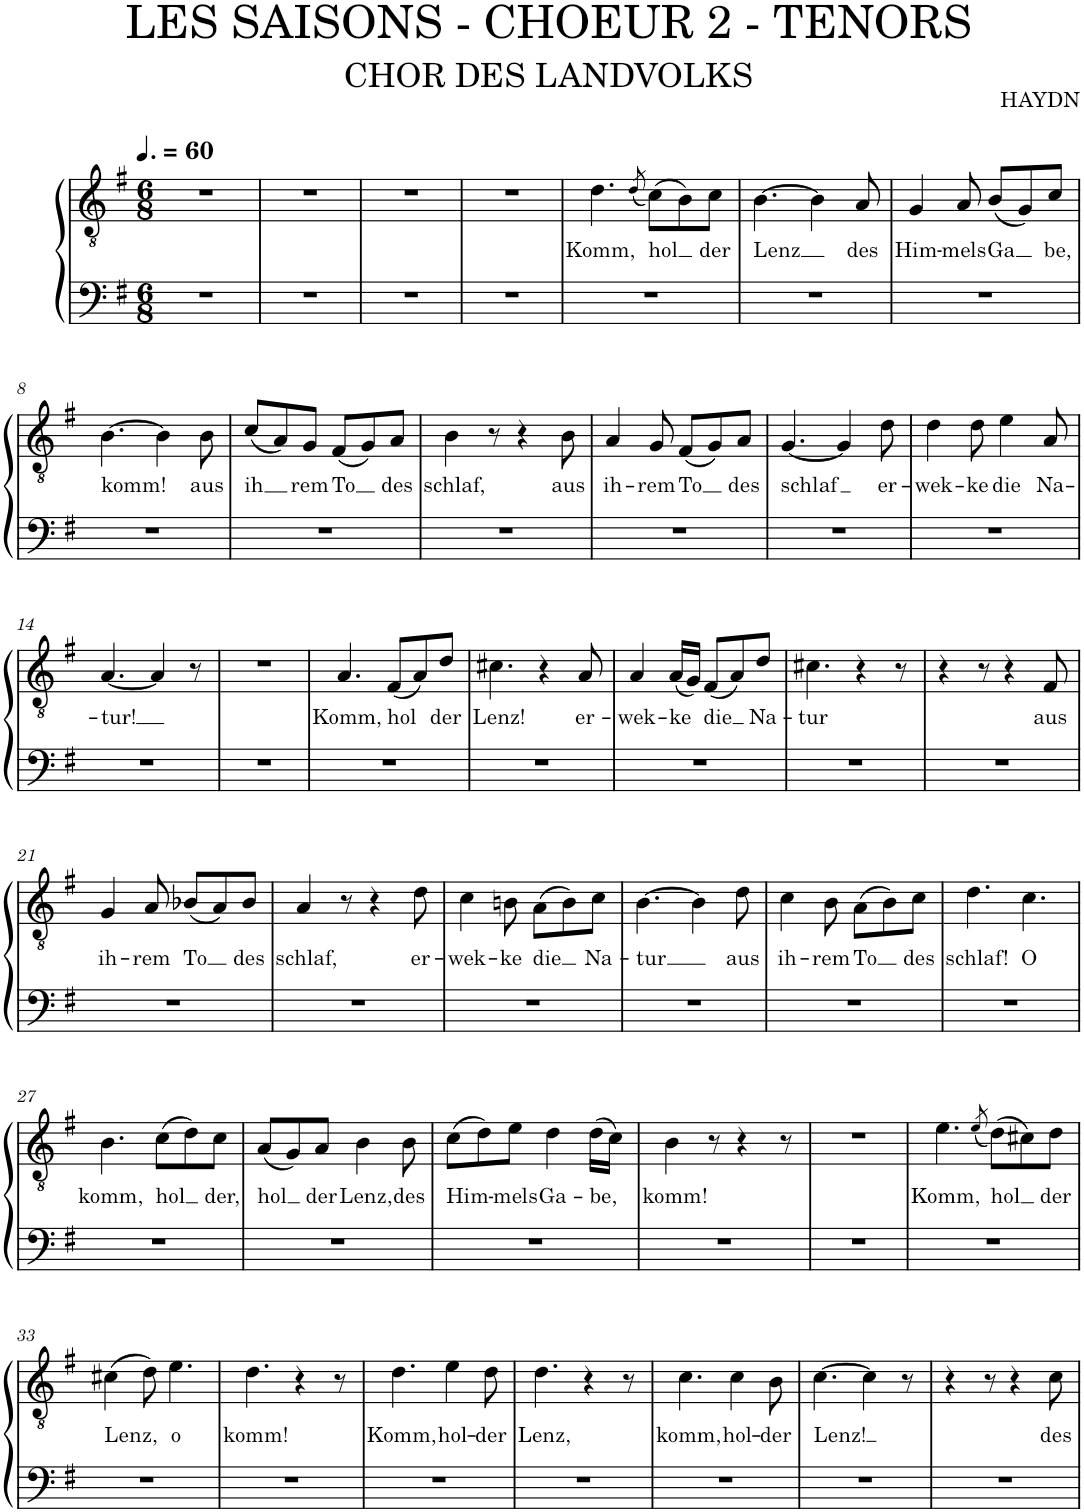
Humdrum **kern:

**kern	**kern	**text
*part1	*part1	*part1
*staff2	*staff1	*staff1
*I"Piano	*	*
*I'Pno.	*	*
*clefF4	*clefGv2	*
*k[f#]	*k[f#]	*
*M6/8	*M6/8	*
*MM90	*MM90	*
=1	=1	=1
2.r	2.r	.
=2	=2	=2
2.r	2.r	.
=3	=3	=3
2.r	2.r	.
=4	=4	=4
2.r	2.r	.
=5	=5	=5
!	!	!LO:LY:b
2.r	4.d\	Komm,
.	(8qd/	.
!	!	!LO:LY:b
.	(8c\L)	hol
.	8B\)	.
!	!	!LO:LY:b
.	8c\J	der
=6	=6	=6
!	!	!LO:LY:b
2.r	[4.B\	Lenz
.	4B\]	.
!	!	!LO:LY:b
.	8A/	des
=7	=7	=7
!	!	!LO:LY:b
2.r	4G/	Him-
!	!	!LO:LY:b
.	8A/	-mels
!	!	!LO:LY:b
.	(8B/L	-Ga
.	8G/)	.
!	!	!LO:LY:b
.	8c/J	be,
!!LO:LB:g=z
=8	=8	=8
!	!	!LO:LY:b
2.r	[4.B\	komm!
.	4B\]	.
!	!	!LO:LY:b
.	8B\	aus
=9	=9	=9
!	!	!LO:LY:b
2.r	(8c/L	-ih
.	8A/)	.
!	!	!LO:LY:b
.	8G/J	rem
!	!	!LO:LY:b
.	(8F#/L	To
.	8G/)	.
!	!	!LO:LY:b
.	8A/J	des
=10	=10	=10
!	!	!LO:LY:b
2.r	4B\	schlaf,
.	8r	.
.	4r	.
!	!	!LO:LY:b
.	8B\	aus
=11	=11	=11
!	!	!LO:LY:b
2.r	4A/	ih-
!	!	!LO:LY:b
.	8G/	-rem
!	!	!LO:LY:b
.	(8F#/L	To
.	8G/)	.
!	!	!LO:LY:b
.	8A/J	des
=12	=12	=12
!	!	!LO:LY:b
2.r	[4.G/	schlaf
.	4G/]	.
!	!	!LO:LY:b
.	8d\	er-
=13	=13	=13
!	!	!LO:LY:b
2.r	4d\	-wek-
!	!	!LO:LY:b
.	8d\	-ke
!	!	!LO:LY:b
.	4e\	die
!	!	!LO:LY:b
.	8A/	Na-
!!LO:LB:g=z
=14	=14	=14
!	!	!LO:LY:b
2.r	[4.A/	-tur!
.	4A/]	.
.	8r	.
=15	=15	=15
2.r	2.r	.
=16	=16	=16
!	!	!LO:LY:b
2.r	4.A/	Komm,
!	!	!LO:LY:b
.	(8F#/L	hol
.	8A/)	.
!	!	!LO:LY:b
.	8d/J	der
=17	=17	=17
!	!	!LO:LY:b
2.r	4.c#X\	Lenz!
.	4r	.
!	!	!LO:LY:b
.	8A/	er-
=18	=18	=18
!	!	!LO:LY:b
2.r	4A/	-wek-
!	!	!LO:LY:b
.	(16A/LL	-ke
.	16G/JJ)	.
!	!	!LO:LY:b
.	(8F#/L	die
.	8A/)	.
!	!	!LO:LY:b
.	8d/J	Na-
=19	=19	=19
!	!	!LO:LY:b
2.r	4.c#X\	-tur
.	4r	.
.	8r	.
=20	=20	=20
2.r	4r	.
.	8r	.
.	4r	.
!	!	!LO:LY:b
.	8F#/	aus
!!LO:LB:g=z
=21	=21	=21
!	!	!LO:LY:b
2.r	4G/	ih-
!	!	!LO:LY:b
.	8A/	-rem
!	!	!LO:LY:b
.	(8B-X/L	To
.	8A/)	.
!	!	!LO:LY:b
.	8B-/J	des
=22	=22	=22
!	!	!LO:LY:b
2.r	4A/	schlaf,
.	8r	.
.	4r	.
!	!	!LO:LY:b
.	8d\	er-
=23	=23	=23
!	!	!LO:LY:b
2.r	4c\	-wek-
!	!	!LO:LY:b
.	8Bn\	-ke
!	!	!LO:LY:b
.	(8A\L	die
.	8B\)	.
!	!	!LO:LY:b
.	8c\J	Na-
=24	=24	=24
!	!	!LO:LY:b
2.r	[4.B\	-tur
.	4B\]	.
!	!	!LO:LY:b
.	8d\	aus
=25	=25	=25
!	!	!LO:LY:b
2.r	4c\	ih-
!	!	!LO:LY:b
.	8B\	-rem
!	!	!LO:LY:b
.	(8A\L	To
.	8B\)	.
!	!	!LO:LY:b
.	8c\J	des
=26	=26	=26
!	!	!LO:LY:b
2.r	4.d\	schlaf!
!	!	!LO:LY:b
.	4.c\	O
!!LO:LB:g=z
=27	=27	=27
!	!	!LO:LY:b
2.r	4.B\	komm,
!	!	!LO:LY:b
.	(8c\L	hol
.	8d\)	.
!	!	!LO:LY:b
.	8c\J	der,
=28	=28	=28
!	!	!LO:LY:b
2.r	(8A/L	hol
.	8G/)	.
!	!	!LO:LY:b
.	8A/J	der
!	!	!LO:LY:b
.	4B\	Lenz,
!	!	!LO:LY:b
.	8B\	des
=29	=29	=29
!	!	!LO:LY:b
2.r	(8c\L	Him-
.	8d\)	.
!	!	!LO:LY:b
.	8e\J	-mels
!	!	!LO:LY:b
.	4d\	Ga-
!	!	!LO:LY:b
.	(16d\LL	-be,
.	16c\JJ)	.
=30	=30	=30
!	!	!LO:LY:b
2.r	4B\	komm!
.	8r	.
.	4r	.
.	8r	.
=31	=31	=31
2.r	2.r	.
=32	=32	=32
!	!	!LO:LY:b
2.r	4.e\	Komm,
.	(8qe/	.
!	!	!LO:LY:b
.	(8d\L)	hol
.	8c#X\)	.
!	!	!LO:LY:b
.	8d\J	der
!!LO:LB:g=z
=33	=33	=33
!	!	!LO:LY:b
2.r	(4c#X\	Lenz,
.	8d\)	.
!	!	!LO:LY:b
.	4.e\	o
=34	=34	=34
!	!	!LO:LY:b
2.r	4.d\	komm!
.	4r	.
.	8r	.
=35	=35	=35
!	!	!LO:LY:b
2.r	4.d\	Komm,
!	!	!LO:LY:b
.	4e\	hol-
!	!	!LO:LY:b
.	8d\	-der
=36	=36	=36
!	!	!LO:LY:b
2.r	4.d\	Lenz,
.	4r	.
.	8r	.
=37	=37	=37
!	!	!LO:LY:b
2.r	4.c\	komm,
!	!	!LO:LY:b
.	4c\	hol-
!	!	!LO:LY:b
.	8B\	-der
=38	=38	=38
!	!	!LO:LY:b
2.r	[4.c\	Lenz!
.	4c\]	.
.	8r	.
=39	=39	=39
2.r	4r	.
.	8r	.
.	4r	.
!	!	!LO:LY:b
.	8c\	des
=	=	=
*-	*-	*-
